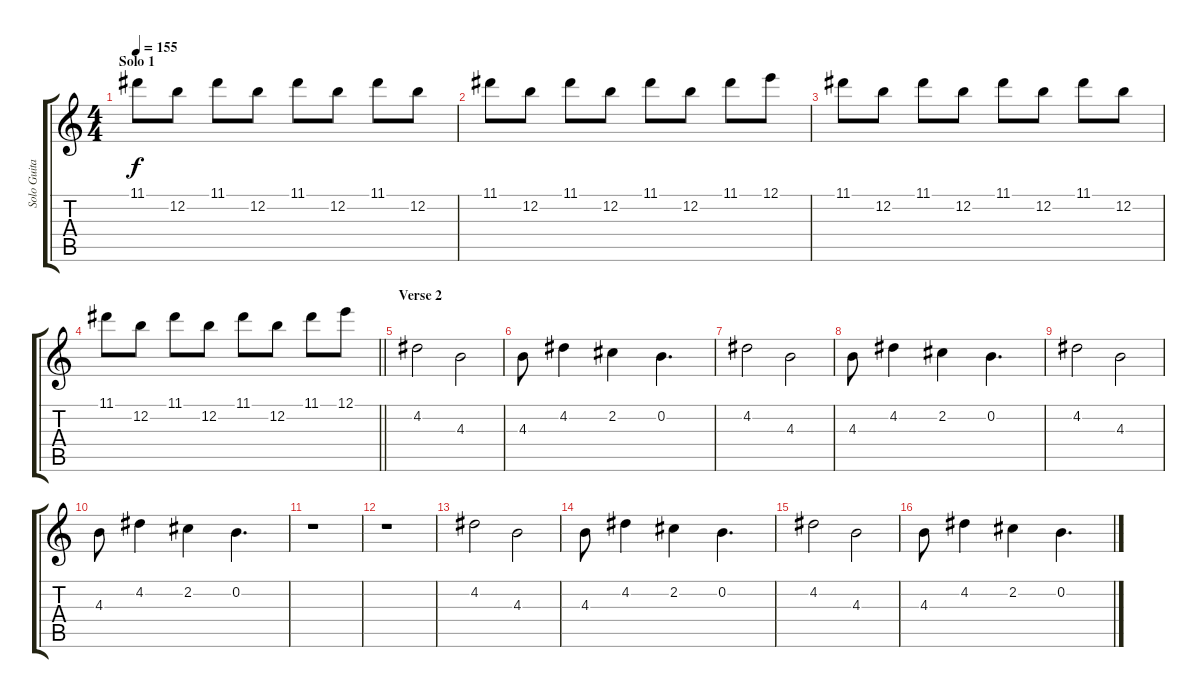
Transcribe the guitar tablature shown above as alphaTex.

\track ("Solo Guitar" "Solo Guita") {instrument distortionguitar}
\staff {score tabs}
\tuning (E4 B3 G3 D3 A2 E2) {hide}
\ts (4 4)
\section ("" "Solo 1")
\tempo 155
\clef g2
\ks c
11.1.8{dy f} 12.2.8 11.1.8 12.2.8 11.1.8 12.2.8 11.1.8 12.2.8 |
11.1.8 12.2.8 11.1.8 12.2.8 11.1.8 12.2.8 11.1.8 12.1.8 |
11.1.8 12.2.8 11.1.8 12.2.8 11.1.8 12.2.8 11.1.8 12.2.8 |
\barLineRight lightlight
11.1.8 12.2.8 11.1.8 12.2.8 11.1.8 12.2.8 11.1.8 12.1.8 |
\section ("" "Verse 2")
4.2.2 4.3.2 |
4.3.8 4.2.4 2.2.4 0.2.4{d} |
4.2.2 4.3.2 |
4.3.8 4.2.4 2.2.4 0.2.4{d} |
4.2.2 4.3.2 |
4.3.8 4.2.4 2.2.4 0.2.4{d} |
r.1 |
r.1 |
4.2.2 4.3.2 |
4.3.8 4.2.4 2.2.4 0.2.4{d} |
4.2.2 4.3.2 |
4.3.8 4.2.4 2.2.4 0.2.4{d}
